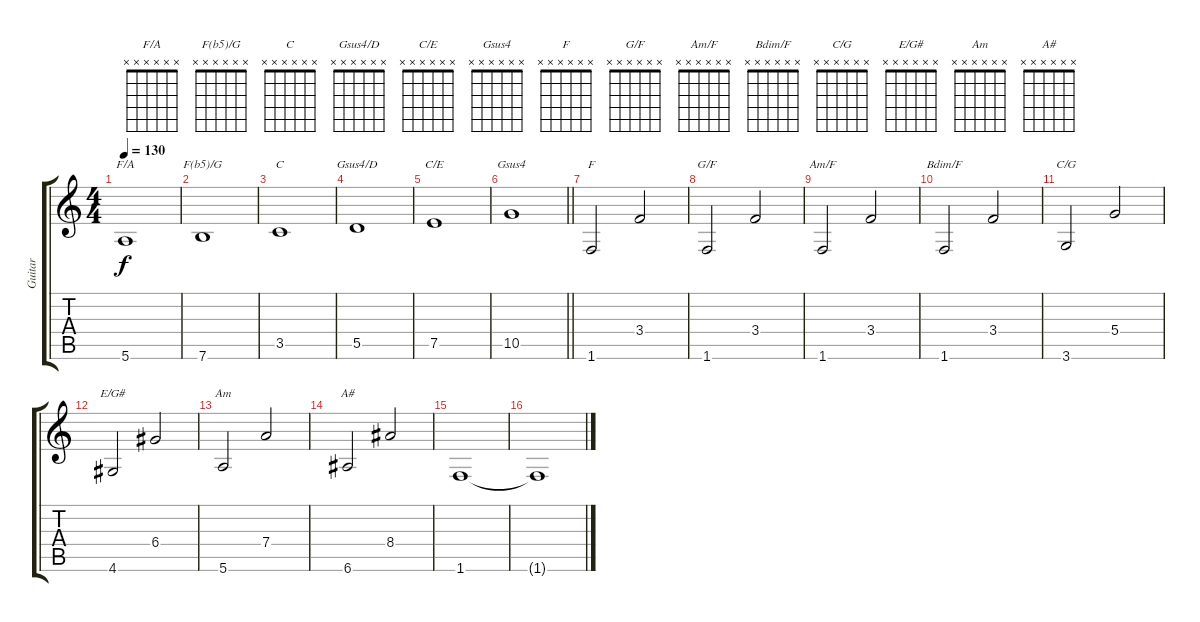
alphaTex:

\track ("Guitar" "Guitar") {instrument overdrivenguitar}
\staff {score tabs}
\tuning (E4 B3 G3 D3 A2 E2) {hide}
\chord ("F/A" x x x x x x)
\chord ("F(b5)/G" x x x x x x)
\chord ("C" x x x x x x)
\chord ("Gsus4/D" x x x x x x)
\chord ("C/E" x x x x x x)
\chord ("Gsus4" x x x x x x)
\chord ("F" x x x x x x)
\chord ("G/F" x x x x x x)
\chord ("Am/F" x x x x x x)
\chord ("Bdim/F" x x x x x x)
\chord ("C/G" x x x x x x)
\chord ("E/G#" x x x x x x)
\chord ("Am" x x x x x x)
\chord ("A#" x x x x x x)
\ts (4 4)
\tempo 130
\clef g2
\ks c
5.6.1{ch "F/A" dy f} |
7.6.1{ch "F(b5)/G"} |
3.5.1{ch "C"} |
5.5.1{ch "Gsus4/D"} |
7.5.1{ch "C/E"} |
\barLineRight lightlight
10.5.1{ch "Gsus4"} |
1.6.2{ch "F"} 3.4.2 |
1.6.2{ch "G/F"} 3.4.2 |
1.6.2{ch "Am/F"} 3.4.2 |
1.6.2{ch "Bdim/F"} 3.4.2 |
3.6.2{ch "C/G"} 5.4.2 |
4.6.2{ch "E/G#"} 6.4.2 |
5.6.2{ch "Am"} 7.4.2 |
6.6.2{ch "A#"} 8.4.2 |
1.6.1 |
1.6{t}.1
